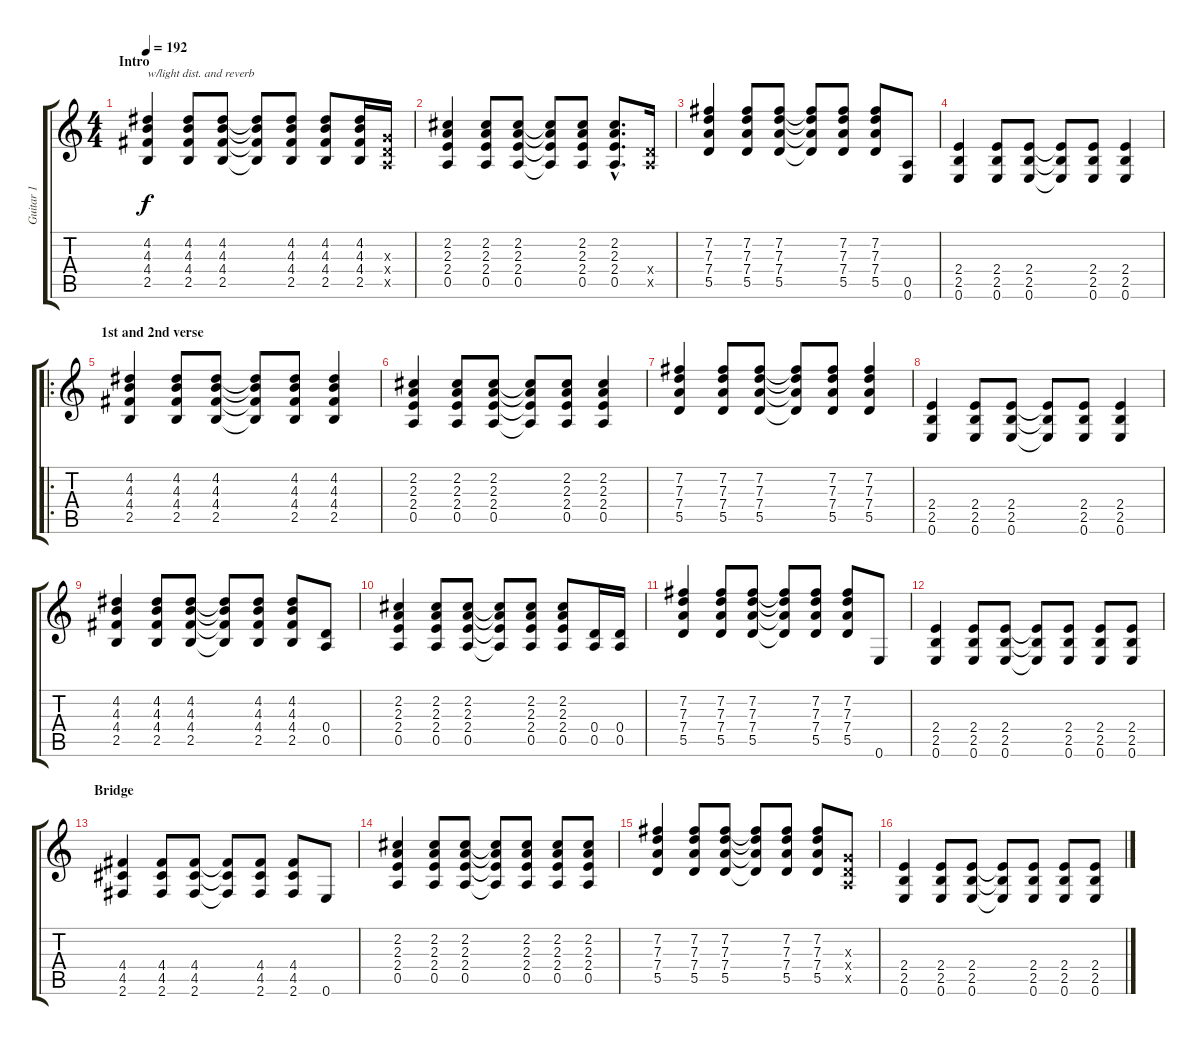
\track ("Guitar 1" "Guitar 1") {instrument overdrivenguitar}
\staff {score tabs}
\tuning (E4 B3 G3 D3 A2 E2) {hide}
\ts (4 4)
\section ("" "Intro")
\tempo 192
\clef g2
\ks c
(4.2 4.3 4.4 2.5).4{txt "w/light dist. and reverb" dy f instrument overdrivenguitar} (4.2 4.3 4.4 2.5).8 (4.2 4.3 4.4 2.5).8 (4.2{t} 4.3{t} 4.4{t} 2.5{t}).8 (4.2 4.3 4.4 2.5).8 (4.2 4.3 4.4 2.5).8 (4.2 4.3 4.4 2.5).16 (0.3{x} 0.4{x} 0.5{x}).16 |
(2.2 2.3 2.4 0.5).4 (2.2 2.3 2.4 0.5).8 (2.2 2.3 2.4 0.5).8 (2.2{t} 2.3{t} 2.4{t} 0.5{t}).8 (2.2 2.3 2.4 0.5).8 (2.2{hac} 2.3{hac} 2.4{hac} 0.5{hac}).8{d} (0.4{x} 0.5{x}).16 |
(7.2 7.3 7.4 5.5).4 (7.2 7.3 7.4 5.5).8 (7.2 7.3 7.4 5.5).8 (7.2{t} 7.3{t} 7.4{t} 5.5{t}).8 (7.2 7.3 7.4 5.5).8 (7.2 7.3 7.4 5.5).8 (0.5 0.6).8 |
(2.4 2.5 0.6).4 (2.4 2.5 0.6).8 (2.4 2.5 0.6).8 (2.4{t} 2.5{t} 0.6{t}).8 (2.4 2.5 0.6).8 (2.4 2.5 0.6).4 |
\ro
\section ("" "1st and 2nd verse")
(4.2 4.3 4.4 2.5).4 (4.2 4.3 4.4 2.5).8 (4.2 4.3 4.4 2.5).8 (4.2{t} 4.3{t} 4.4{t} 2.5{t}).8 (4.2 4.3 4.4 2.5).8 (4.2 4.3 4.4 2.5).4 |
(2.2 2.3 2.4 0.5).4 (2.2 2.3 2.4 0.5).8 (2.2 2.3 2.4 0.5).8 (2.2{t} 2.3{t} 2.4{t} 0.5{t}).8 (2.2 2.3 2.4 0.5).8 (2.2 2.3 2.4 0.5).4 |
(7.2 7.3 7.4 5.5).4 (7.2 7.3 7.4 5.5).8 (7.2 7.3 7.4 5.5).8 (7.2{t} 7.3{t} 7.4{t} 5.5{t}).8 (7.2 7.3 7.4 5.5).8 (7.2 7.3 7.4 5.5).4 |
(2.4 2.5 0.6).4 (2.4 2.5 0.6).8 (2.4 2.5 0.6).8 (2.4{t} 2.5{t} 0.6{t}).8 (2.4 2.5 0.6).8 (2.4 2.5 0.6).4 |
(4.2 4.3 4.4 2.5).4 (4.2 4.3 4.4 2.5).8 (4.2 4.3 4.4 2.5).8 (4.2{t} 4.3{t} 4.4{t} 2.5{t}).8 (4.2 4.3 4.4 2.5).8 (4.2 4.3 4.4 2.5).8 (0.4 0.5).8 |
(2.2 2.3 2.4 0.5).4 (2.2 2.3 2.4 0.5).8 (2.2 2.3 2.4 0.5).8 (2.2{t} 2.3{t} 2.4{t} 0.5{t}).8 (2.2 2.3 2.4 0.5).8 (2.2 2.3 2.4 0.5).8 (0.4 0.5).16 (0.4 0.5).16 |
(7.2 7.3 7.4 5.5).4 (7.2 7.3 7.4 5.5).8 (7.2 7.3 7.4 5.5).8 (7.2{t} 7.3{t} 7.4{t} 5.5{t}).8 (7.2 7.3 7.4 5.5).8 (7.2 7.3 7.4 5.5).8 0.6.8 |
(2.4 2.5 0.6).4 (2.4 2.5 0.6).8 (2.4 2.5 0.6).8 (2.4{t} 2.5{t} 0.6{t}).8 (2.4 2.5 0.6).8 (2.4 2.5 0.6).8 (2.4 2.5 0.6).8 |
\section ("" "Bridge")
(4.4 4.5 2.6).4 (4.4 4.5 2.6).8 (4.4 4.5 2.6).8 (4.4{t} 4.5{t} 2.6{t}).8 (4.4 4.5 2.6).8 (4.4 4.5 2.6).8 0.6.8 |
(2.2 2.3 2.4 0.5).4 (2.2 2.3 2.4 0.5).8 (2.2 2.3 2.4 0.5).8 (2.2{t} 2.3{t} 2.4{t} 0.5{t}).8 (2.2 2.3 2.4 0.5).8 (2.2 2.3 2.4 0.5).8 (2.2 2.3 2.4 0.5).8 |
(7.2 7.3 7.4 5.5).4 (7.2 7.3 7.4 5.5).8 (7.2 7.3 7.4 5.5).8 (7.2{t} 7.3{t} 7.4{t} 5.5{t}).8 (7.2 7.3 7.4 5.5).8 (7.2 7.3 7.4 5.5).8 (0.3{x} 0.4{x} 0.5{x}).8 |
(2.4 2.5 0.6).4 (2.4 2.5 0.6).8 (2.4 2.5 0.6).8 (2.4{t} 2.5{t} 0.6{t}).8 (2.4 2.5 0.6).8 (2.4 2.5 0.6).8 (2.4 2.5 0.6).8
